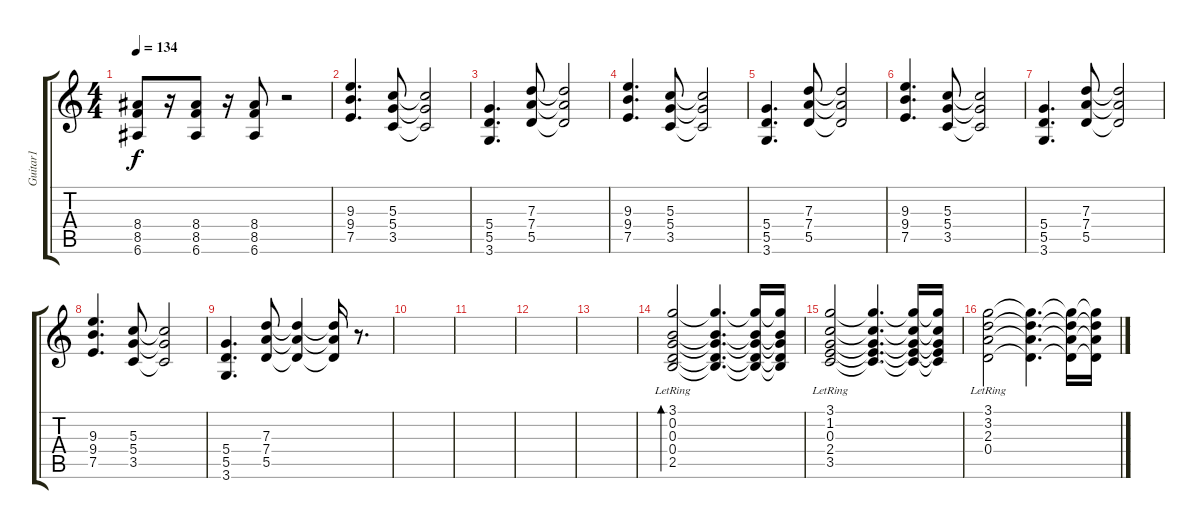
\track ("Guitar1" "Guitar1") {instrument distortionguitar}
\staff {score tabs}
\tuning (E4 B3 G3 D3 A2 E2) {hide}
\ts (4 4)
\tempo 134
\clef g2
\ks c
(8.4 8.5 6.6).8{dy f volume 8} r.16 (8.4 8.5 6.6).8 r.16 (8.4 8.5 6.6).8 r.2 |
(9.3 9.4 7.5).4{d volume 14} (5.3 5.4 3.5).8 (5.3{t} 5.4{t} 3.5{t}).2 |
(5.4 5.5 3.6).4{d} (7.3 7.4 5.5).8 (7.3{t} 7.4{t} 5.5{t}).2 |
(9.3 9.4 7.5).4{d} (5.3 5.4 3.5).8 (5.3{t} 5.4{t} 3.5{t}).2 |
(5.4 5.5 3.6).4{d} (7.3 7.4 5.5).8 (7.3{t} 7.4{t} 5.5{t}).2 |
(9.3 9.4 7.5).4{d} (5.3 5.4 3.5).8 (5.3{t} 5.4{t} 3.5{t}).2 |
(5.4 5.5 3.6).4{d} (7.3 7.4 5.5).8 (7.3{t} 7.4{t} 5.5{t}).2 |
(9.3 9.4 7.5).4{d} (5.3 5.4 3.5).8 (5.3{t} 5.4{t} 3.5{t}).2 |
(5.4 5.5 3.6).4{d} (7.3 7.4 5.5).8 (7.3{t} 7.4{t} 5.5{t}).4 (7.3{t} 7.4{t} 5.5{t}).16 r.8{d} |
|
|
|
|
(3.1{lr} 0.2{lr} 0.3{lr} 0.4{lr} 2.5{lr}).2{bd 240 volume 11 instrument distortionguitar} (3.1{t} 0.2{t} 0.3{t} 0.4{t} 2.5{t}).4{d} (3.1{t} 0.2{t} 0.3{t} 0.4{t} 2.5{t}).16 (3.1{t} 0.2{t} 0.3{t} 0.4{t} 2.5{t}).16{volume 14} |
(3.1{lr} 1.2{lr} 0.3{lr} 2.4{lr} 3.5{lr}).2{volume 11} (3.1{t} 1.2{t} 0.3{t} 2.4{t} 3.5{t}).4{d} (3.1{t} 1.2{t} 0.3{t} 2.4{t} 3.5{t}).16 (3.1{t} 1.2{t} 0.3{t} 2.4{t} 3.5{t}).16{volume 15} |
(3.1{lr} 3.2{lr} 2.3{lr} 0.4{lr}).2{volume 11} (3.1{t} 3.2{t} 2.3{t} 0.4{t}).4{d} (3.1{t} 3.2{t} 2.3{t} 0.4{t}).16 (3.1{t} 3.2{t} 2.3{t} 0.4{t}).16{volume 15}
